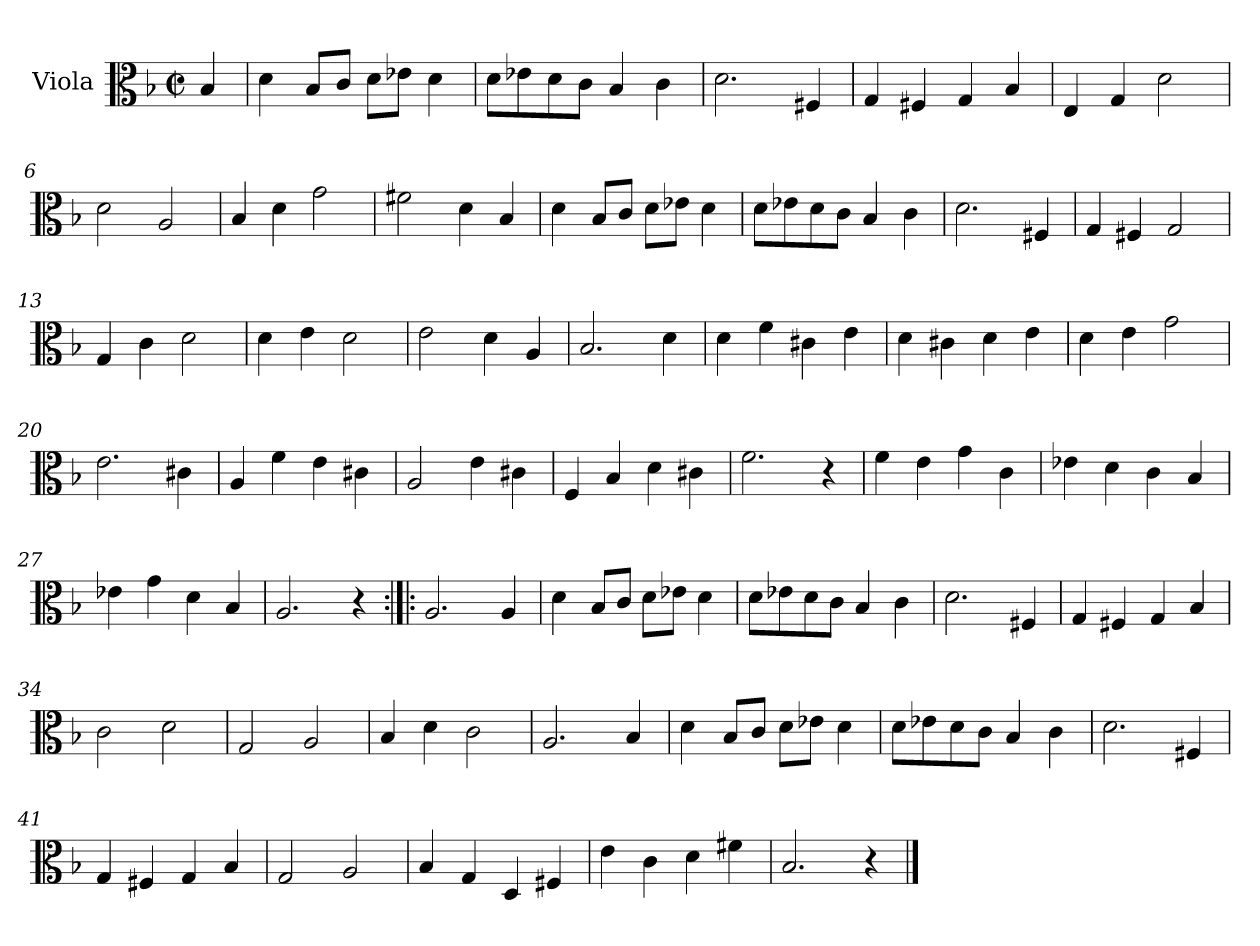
**kern
*part1
*staff1
*I"Viola
*I'Vla
*clefC3
*k[b-]
*M2/2
*met(c|)
=
4B-/
=1
4d\
8B-/L
8c/J
8d\L
8e-X\J
4d\
=2
8d\L
8e-X\
8d\
8c\J
4B-/
4c\
=3
2.d\
4F#X/
=4
4G/
4F#X/
4G/
4B-/
=5
4E/
4G/
2d\
=6
2d\
2A/
=7
4B-/
4d\
2g\
=8
2f#X\
4d\
4B-/
!!LO:LB:g=z
=9
4d\
8B-/L
8c/J
8d\L
8e-X\J
4d\
=10
8d\L
8e-X\
8d\
8c\J
4B-/
4c\
=11
2.d\
4F#X/
=12
4G/
4F#X/
2G/
=13
4G/
4c\
2d\
=14
4d\
4e\
2d\
=15
2e\
4d\
4A/
=16
2.B-/
4d\
!!LO:LB:g=z
=17
4d\
4f\
4c#X\
4e\
=18
4d\
4c#X\
4d\
4e\
=19
4d\
4e\
2g\
=20
2.e\
4c#X\
=21
4A/
4f\
4e\
4c#X\
=22
2A/
4e\
4c#X\
=23
4F/
4B-/
4d\
4c#X\
=24
2.f\
4r
=25
4f\
4e\
4g\
4c\
!!LO:LB:g=z
=26
4e-X\
4d\
4c\
4B-/
=27
4e-X\
4g\
4d\
4B-/
=28
2.A/
4r
=29:|!|:
2.A/
4A/
=30
4d\
8B-/L
8c/J
8d\L
8e-X\J
4d\
=31
8d\L
8e-X\
8d\
8c\J
4B-/
4c\
=32
2.d\
4F#X/
=33
4G/
4F#X/
4G/
4B-/
!!LO:LB:g=z
=34
2c\
2d\
=35
2G/
2A/
=36
4B-/
4d\
2c\
=37
2.A/
4B-/
=38
4d\
8B-/L
8c/J
8d\L
8e-X\J
4d\
=39
8d\L
8e-X\
8d\
8c\J
4B-/
4c\
=40
2.d\
4F#X/
=41
4G/
4F#X/
4G/
4B-/
=42
2G/
2A/
!!LO:LB:g=z
=43
4B-/
4G/
4D/
4F#X/
=44
4e\
4c\
4d\
4f#X\
=45
2.B-/
4r
==
*-
